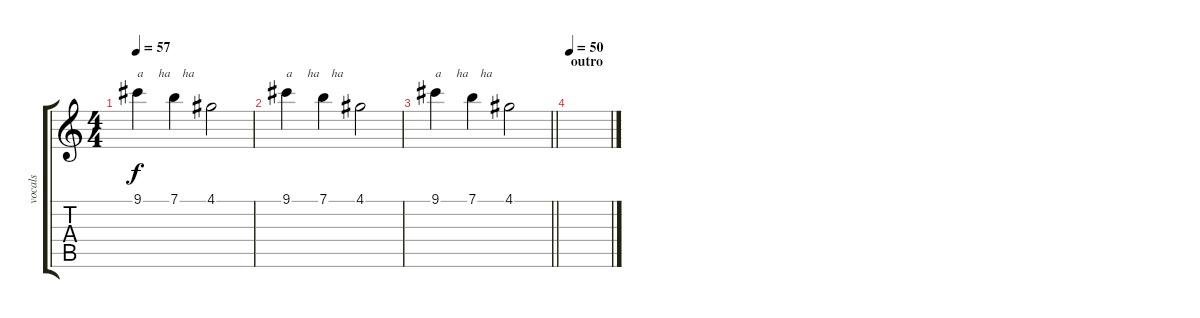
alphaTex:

\track ("vocals" "vocals") {instrument electricguitarjazz}
\staff {score tabs}
\tuning (E4 B3 G3 D3 A2 E2) {hide}
\ts (4 4)
\tempo 57
\clef g2
\ks c
9.1.4{txt "a     ha    ha" dy f} 7.1.4 4.1.2 |
9.1.4{txt "a     ha    ha"} 7.1.4 4.1.2 |
\barLineRight lightlight
9.1.4{txt "a     ha    ha"} 7.1.4 4.1.2 |
\section ("" "outro")
\tempo 50
